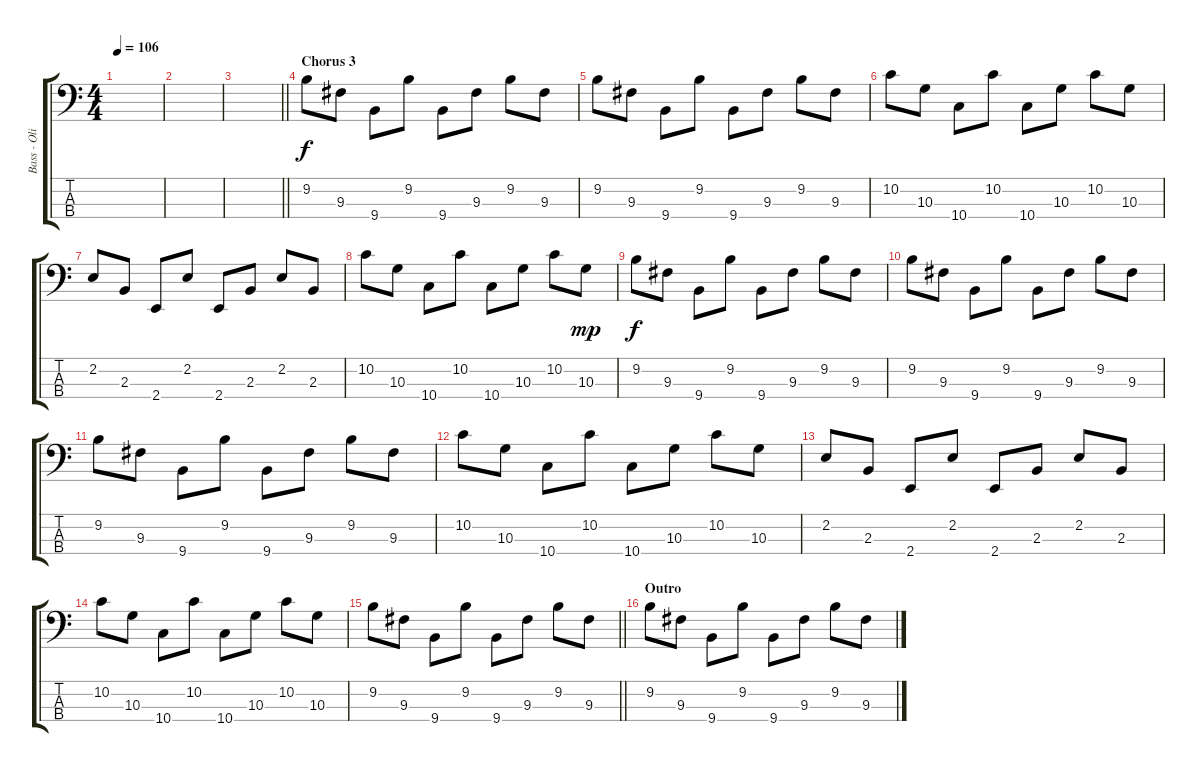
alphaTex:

\track ("Bass - Oliver Reidel" "Bass - Oli") {instrument electricbassfinger}
\staff {score tabs}
\tuning (G2 D2 A1 D1) {hide}
\ts (4 4)
\tempo 106
\clef f4
\ks c
|
|
\barLineRight lightlight
|
\section ("" "Chorus 3")
9.2.8 9.3.8 9.4.8 9.2.8 9.4.8 9.3.8 9.2.8 9.3.8 |
9.2.8 9.3.8 9.4.8 9.2.8 9.4.8 9.3.8 9.2.8 9.3.8 |
10.2.8 10.3.8 10.4.8 10.2.8 10.4.8 10.3.8 10.2.8 10.3.8 |
2.2.8 2.3.8 2.4.8 2.2.8 2.4.8 2.3.8 2.2.8 2.3.8 |
10.2.8 10.3.8 10.4.8 10.2.8 10.4.8 10.3.8 10.2.8 10.3.8{dy mp} |
9.2.8{dy f} 9.3.8 9.4.8 9.2.8 9.4.8 9.3.8 9.2.8 9.3.8 |
9.2.8 9.3.8 9.4.8 9.2.8 9.4.8 9.3.8 9.2.8 9.3.8 |
9.2.8 9.3.8 9.4.8 9.2.8 9.4.8 9.3.8 9.2.8 9.3.8 |
10.2.8 10.3.8 10.4.8 10.2.8 10.4.8 10.3.8 10.2.8 10.3.8 |
2.2.8 2.3.8 2.4.8 2.2.8 2.4.8 2.3.8 2.2.8 2.3.8 |
10.2.8 10.3.8 10.4.8 10.2.8 10.4.8 10.3.8 10.2.8 10.3.8 |
\barLineRight lightlight
9.2.8 9.3.8 9.4.8 9.2.8 9.4.8 9.3.8 9.2.8 9.3.8 |
\section ("" "Outro")
9.2.8 9.3.8 9.4.8 9.2.8 9.4.8 9.3.8 9.2.8 9.3.8
